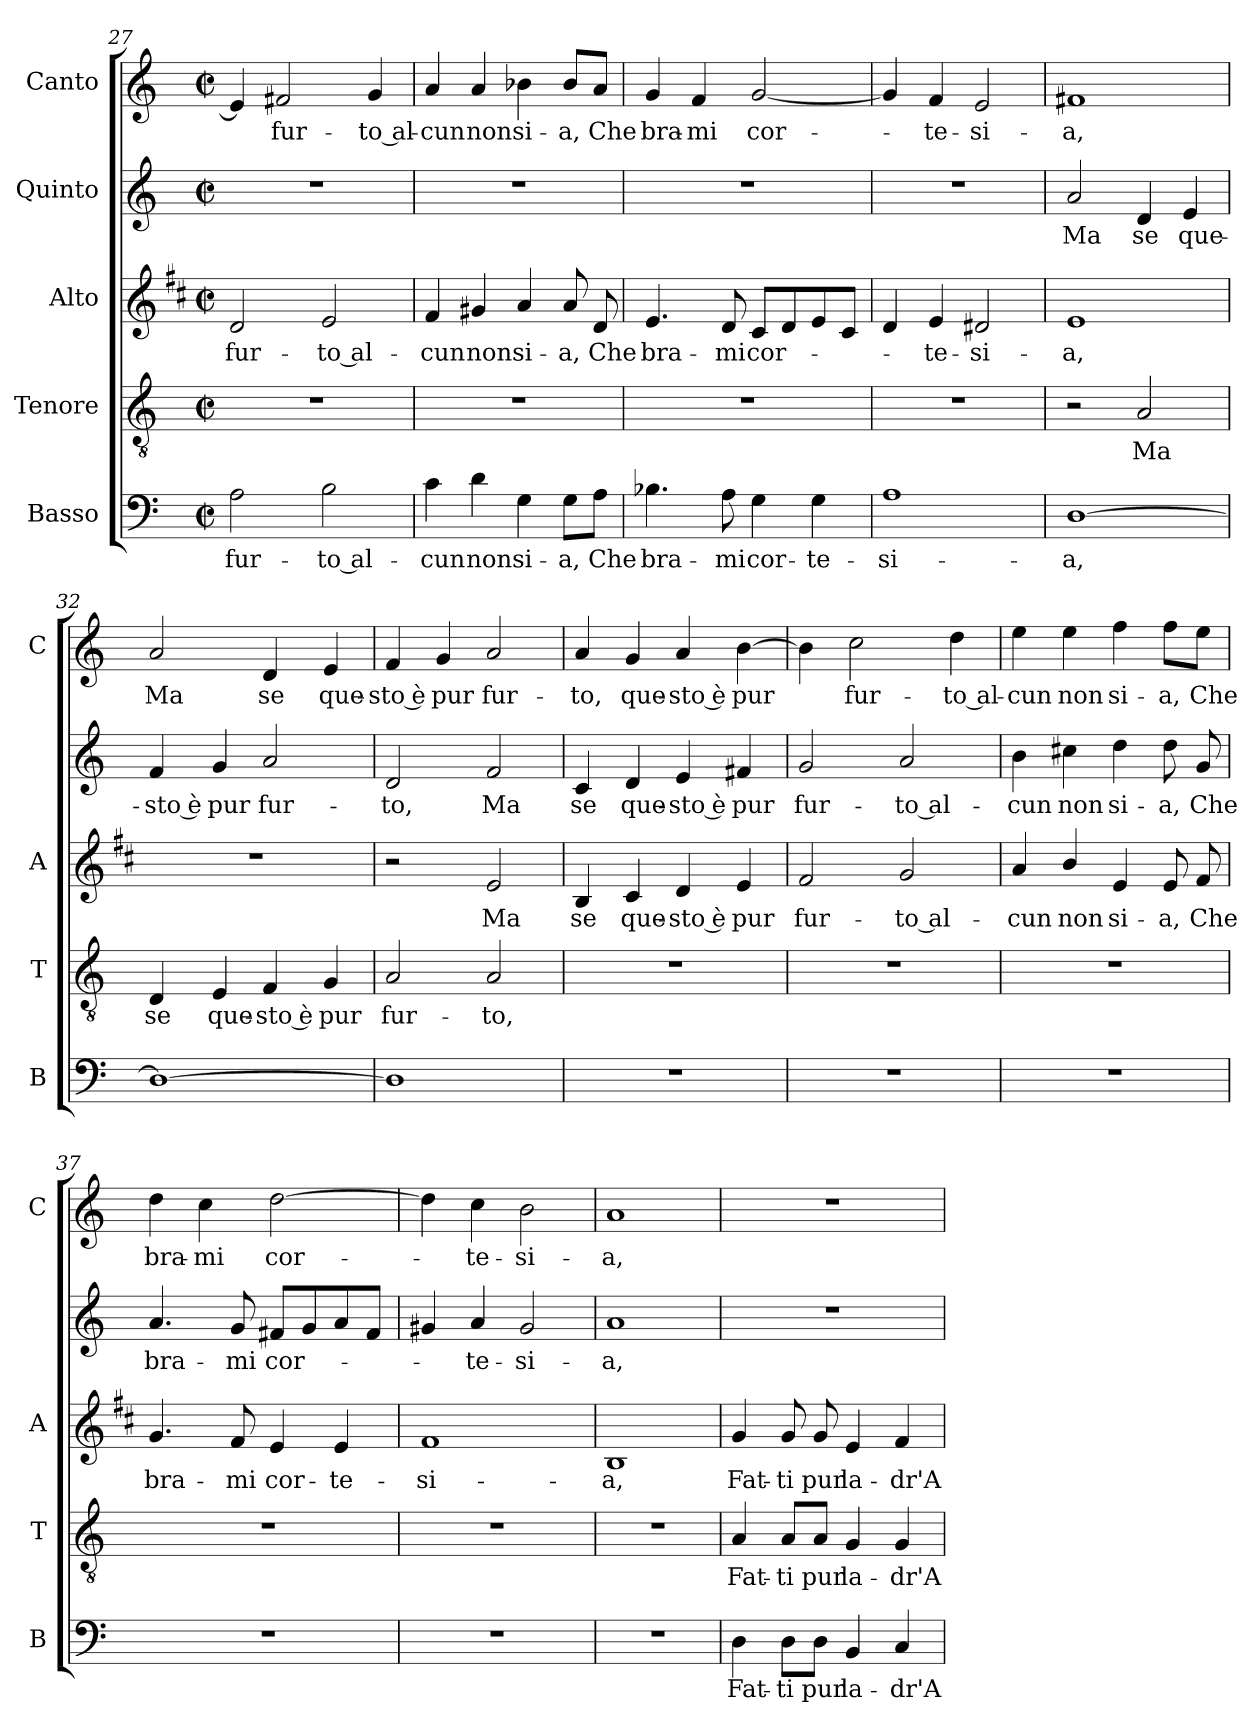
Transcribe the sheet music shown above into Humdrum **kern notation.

**kern	**text	**kern	**text	**kern	**text	**kern	**text	**kern	**text
*part5	*part5	*part4	*part4	*part3	*part3	*part2	*part2	*part1	*part1
*staff5	*staff5	*staff4	*staff4	*staff3	*staff3	*staff2	*staff2	*staff1	*staff1
*I"Basso	*	*I"Tenore	*	*I"Alto	*	*I"Quinto	*	*I"Canto	*
*I'B	*	*I'T	*	*I'A	*	*	*	*I'C	*
*clefF4	*	*clefGv2	*	*clefG2	*	*clefG2	*	*clefG2	*
*	*	*	*	*ITrd1c2	*	*	*	*	*
*k[]	*	*k[]	*	*k[]	*	*k[]	*	*k[]	*
*C:	*	*C:	*	*C:	*	*C:	*	*C:	*
*M2/2	*	*M2/2	*	*M2/2	*	*M2/2	*	*M2/2	*
*met(c|)	*	*met(c|)	*	*met(c|)	*	*met(c|)	*	*met(c|)	*
=27	=27	=27	=27	=27	=27	=27	=27	=27	=27
!	!LO:LY:b	!	!	!	!LO:LY:b	!	!	!	!
2A\	fur-	1r	.	2c/	fur-	1r	.	4e/]	.
!	!	!	!	!	!	!	!	!	!LO:LY:b
.	.	.	.	.	.	.	.	2f#X/	fur-
!	!LO:LY:b	!	!	!	!LO:LY:b	!	!	!	!
2B\	-to al-	.	.	2d/	-to al-	.	.	.	.
!	!	!	!	!	!	!	!	!	!LO:LY:b
.	.	.	.	.	.	.	.	4g/	-to al-
=28	=28	=28	=28	=28	=28	=28	=28	=28	=28
!	!LO:LY:b	!	!	!	!LO:LY:b	!	!	!	!LO:LY:b
4c\	-cun	1r	.	4e/	-cun	1r	.	4a/	-cun
!	!LO:LY:b	!	!	!	!LO:LY:b	!	!	!	!LO:LY:b
4d\	non	.	.	4f#X/	non	.	.	4a/	non
!	!LO:LY:b	!	!	!	!LO:LY:b	!	!	!	!LO:LY:b
4G\	si-	.	.	4g/	si-	.	.	4b-X\	si-
!	!LO:LY:b	!	!	!	!LO:LY:b	!	!	!	!LO:LY:b
8G\L	-a,	.	.	8g/	-a,	.	.	8b-/L	-a,
!	!LO:LY:b	!	!	!	!LO:LY:b	!	!	!	!LO:LY:b
8A\J	Che	.	.	8c/	Che	.	.	8a/J	Che
!!LO:LB:g=z
=29	=29	=29	=29	=29	=29	=29	=29	=29	=29
!	!LO:LY:b	!	!	!	!LO:LY:b	!	!	!	!LO:LY:b
4.B-X\	bra-	1r	.	4.d/	bra-	1r	.	4g/	bra-
!	!	!	!	!	!	!	!	!	!LO:LY:b
.	.	.	.	.	.	.	.	4f/	-mi
!	!LO:LY:b	!	!	!	!LO:LY:b	!	!	!	!
8A\	-mi	.	.	8c/	-mi	.	.	.	.
!	!LO:LY:b	!	!	!	!LO:LY:b	!	!	!	!LO:LY:b
4G\	cor-	.	.	8B/L	cor-	.	.	[2g/	cor-
.	.	.	.	8c/	.	.	.	.	.
!	!LO:LY:b	!	!	!	!	!	!	!	!
4G\	-te-	.	.	8d/	.	.	.	.	.
.	.	.	.	8B/J	.	.	.	.	.
=30	=30	=30	=30	=30	=30	=30	=30	=30	=30
!	!LO:LY:b	!	!	!	!	!	!	!	!
1A	-si-	1r	.	4c/	.	1r	.	4g/]	.
!	!	!	!	!	!LO:LY:b	!	!	!	!LO:LY:b
.	.	.	.	4d/	-te-	.	.	4f/	-te-
!	!	!	!	!	!LO:LY:b	!	!	!	!LO:LY:b
.	.	.	.	2c#X/	-si-	.	.	2e/	-si-
=31	=31	=31	=31	=31	=31	=31	=31	=31	=31
!	!LO:LY:b	!	!	!	!LO:LY:b	!	!LO:LY:b	!	!LO:LY:b
[1D	-a,	2r	.	1d	-a,	2a/	Ma	1f#X	-a,
!	!	!	!LO:LY:b	!	!	!	!LO:LY:b	!	!
.	.	2A/	Ma	.	.	4d/	se	.	.
!	!	!	!	!	!	!	!LO:LY:b	!	!
.	.	.	.	.	.	4e/	que-	.	.
=32	=32	=32	=32	=32	=32	=32	=32	=32	=32
!	!	!	!LO:LY:b	!	!	!	!LO:LY:b	!	!LO:LY:b
1D_	.	4D/	se	1r	.	4f/	-sto è	2a/	Ma
!	!	!	!LO:LY:b	!	!	!	!LO:LY:b	!	!
.	.	4E/	que-	.	.	4g/	pur	.	.
!	!	!	!LO:LY:b	!	!	!	!LO:LY:b	!	!LO:LY:b
.	.	4F/	-sto è	.	.	2a/	fur-	4d/	se
!	!	!	!LO:LY:b	!	!	!	!	!	!LO:LY:b
.	.	4G/	pur	.	.	.	.	4e/	que-
=33	=33	=33	=33	=33	=33	=33	=33	=33	=33
!	!	!	!LO:LY:b	!	!	!	!LO:LY:b	!	!LO:LY:b
1D]	.	2A/	fur-	2r	.	2d/	-to,	4f/	-sto è
!	!	!	!	!	!	!	!	!	!LO:LY:b
.	.	.	.	.	.	.	.	4g/	pur
!	!	!	!LO:LY:b	!	!LO:LY:b	!	!LO:LY:b	!	!LO:LY:b
.	.	2A/	-to,	2d/	Ma	2f/	Ma	2a/	fur-
=34	=34	=34	=34	=34	=34	=34	=34	=34	=34
!	!	!	!	!	!LO:LY:b	!	!LO:LY:b	!	!LO:LY:b
1r	.	1r	.	4A/	se	4c/	se	4a/	-to,
!	!	!	!	!	!LO:LY:b	!	!LO:LY:b	!	!LO:LY:b
.	.	.	.	4B/	que-	4d/	que-	4g/	que-
!	!	!	!	!	!LO:LY:b	!	!LO:LY:b	!	!LO:LY:b
.	.	.	.	4c/	-sto è	4e/	-sto è	4a/	-sto è
!	!	!	!	!	!LO:LY:b	!	!LO:LY:b	!	!LO:LY:b
.	.	.	.	4d/	pur	4f#X/	pur	[4b\	pur
=35	=35	=35	=35	=35	=35	=35	=35	=35	=35
!	!	!	!	!	!LO:LY:b	!	!LO:LY:b	!	!
1r	.	1r	.	2e/	fur-	2g/	fur-	4b\]	.
!	!	!	!	!	!	!	!	!	!LO:LY:b
.	.	.	.	.	.	.	.	2cc\	fur-
!	!	!	!	!	!LO:LY:b	!	!LO:LY:b	!	!
.	.	.	.	2f/	-to al-	2a/	-to al-	.	.
!	!	!	!	!	!	!	!	!	!LO:LY:b
.	.	.	.	.	.	.	.	4dd\	-to al-
!!LO:LB:g=z
=36	=36	=36	=36	=36	=36	=36	=36	=36	=36
!	!	!	!	!	!LO:LY:b	!	!LO:LY:b	!	!LO:LY:b
1r	.	1r	.	4g/	-cun	4b\	-cun	4ee\	-cun
!	!	!	!	!	!LO:LY:b	!	!LO:LY:b	!	!LO:LY:b
.	.	.	.	4a/	non	4cc#X\	non	4ee\	non
!	!	!	!	!	!LO:LY:b	!	!LO:LY:b	!	!LO:LY:b
.	.	.	.	4d/	si-	4dd\	si-	4ff\	si-
!	!	!	!	!	!LO:LY:b	!	!LO:LY:b	!	!LO:LY:b
.	.	.	.	8d/	-a,	8dd\	-a,	8ff\L	-a,
!	!	!	!	!	!LO:LY:b	!	!LO:LY:b	!	!LO:LY:b
.	.	.	.	8e/	Che	8g/	Che	8ee\J	Che
=37	=37	=37	=37	=37	=37	=37	=37	=37	=37
!	!	!	!	!	!LO:LY:b	!	!LO:LY:b	!	!LO:LY:b
1r	.	1r	.	4.f/	bra-	4.a/	bra-	4dd\	bra-
!	!	!	!	!	!	!	!	!	!LO:LY:b
.	.	.	.	.	.	.	.	4cc\	-mi
!	!	!	!	!	!LO:LY:b	!	!LO:LY:b	!	!
.	.	.	.	8e/	-mi	8g/	-mi	.	.
!	!	!	!	!	!LO:LY:b	!	!LO:LY:b	!	!LO:LY:b
.	.	.	.	4d/	cor-	8f#X/L	cor-	[2dd\	cor-
.	.	.	.	.	.	8g/	.	.	.
!	!	!	!	!	!LO:LY:b	!	!	!	!
.	.	.	.	4d/	-te-	8a/	.	.	.
.	.	.	.	.	.	8f#/J	.	.	.
=38	=38	=38	=38	=38	=38	=38	=38	=38	=38
!	!	!	!	!	!LO:LY:b	!	!	!	!
1r	.	1r	.	1e	-si-	4g#X/	.	4dd\]	.
!	!	!	!	!	!	!	!LO:LY:b	!	!LO:LY:b
.	.	.	.	.	.	4a/	-te-	4cc\	-te-
!	!	!	!	!	!	!	!LO:LY:b	!	!LO:LY:b
.	.	.	.	.	.	2g#/	-si-	2b\	-si-
=39	=39	=39	=39	=39	=39	=39	=39	=39	=39
!	!	!	!	!	!LO:LY:b	!	!LO:LY:b	!	!LO:LY:b
1r	.	1r	.	1A	-a,	1a	-a,	1a	-a,
=40	=40	=40	=40	=40	=40	=40	=40	=40	=40
!	!LO:LY:b	!	!LO:LY:b	!	!LO:LY:b	!	!	!	!
4D\	Fat-	4A/	Fat-	4f/	Fat-	1r	.	1r	.
!	!LO:LY:b	!	!LO:LY:b	!	!LO:LY:b	!	!	!	!
8D\L	-ti	8A/L	-ti	8f/	-ti	.	.	.	.
!	!LO:LY:b	!	!LO:LY:b	!	!LO:LY:b	!	!	!	!
8D\J	pur	8A/J	pur	8f/	pur	.	.	.	.
!	!LO:LY:b	!	!LO:LY:b	!	!LO:LY:b	!	!	!	!
4BB/	la-	4G/	la-	4d/	la-	.	.	.	.
!	!LO:LY:b	!	!LO:LY:b	!	!LO:LY:b	!	!	!	!
4C/	-dr'A-	4G/	-dr'A-	4e/	-dr'A-	.	.	.	.
=	=	=	=	=	=	=	=	=	=
*-	*-	*-	*-	*-	*-	*-	*-	*-	*-
